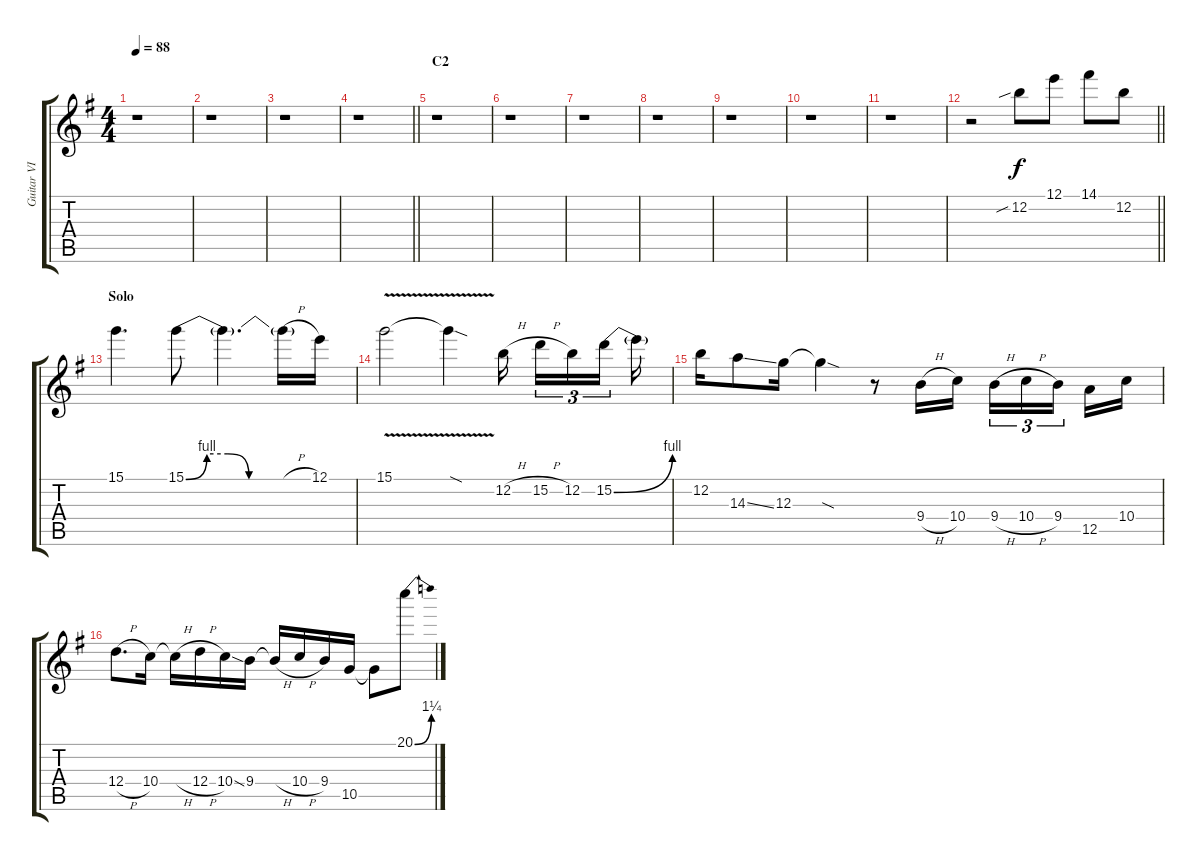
\track ("Guitar VI" "Guitar VI") {instrument overdrivenguitar}
\staff {score tabs}
\tuning (E4 B3 G3 D3 A2 E2) {hide}
\ts (4 4)
\tempo 88
\clef g2
\ks g
r.1{dy f} |
r.1 |
r.1 |
\barLineRight lightlight
r.1 |
\section ("" "C2")
r.1 |
r.1 |
r.1 |
r.1 |
r.1 |
r.1 |
r.1 |
\barLineRight lightlight
r.2 12.2{sib}.8 12.1.8 14.1.8 12.2.8 |
\section ("" "Solo")
15.1.4{d} 15.1{be (custom 0 0 10 4 20 4 30 0 60 0)}.8 15.1{t}.4{d} 15.1{h t}.16 12.1.16 |
15.1{v}.2 15.1{sod t}.4 12.2{h}.16{beam splitsecondary} 15.2{h}.16{tu (3 2)} 12.2.16{tu (3 2)} 15.2{be (bend 0 0 60 4)}.16{tu (3 2) beam splitsecondary} 15.2{t}.16 |
12.2.16 14.3{ss}.8 12.3.16 12.3{sod t}.4 r.8 9.4{h}.16 10.4.16 9.4{h}.16{tu (3 2)} 10.4{h}.16{tu (3 2)} 9.4.16{tu (3 2) beam splitsecondary} 12.5.16 10.4.16 |
12.4{h}.8{d} 10.4.16 10.4{h t}.16 12.4{h}.16 10.4{ss}.16 9.4.16 9.4{h t}.16 10.4{h}.16 9.4.16 10.5.16 10.5{t}.8 20.1{be (bend 0 0 60 5)}.8
